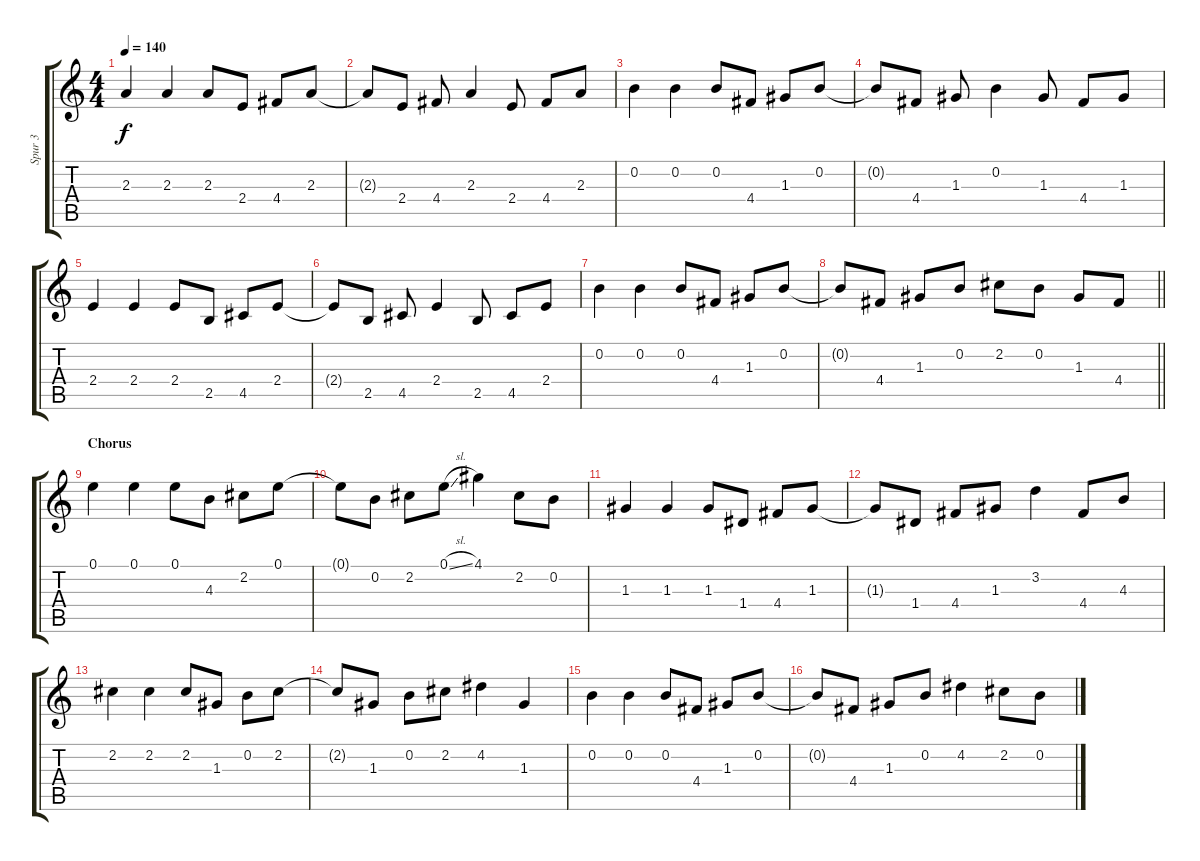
\track ("Spur 3" "Spur 3") {instrument overdrivenguitar}
\staff {score tabs}
\tuning (E4 B3 G3 D3 A2 E2) {hide}
\ts (4 4)
\tempo 140
\clef g2
\ks c
2.3.4{dy f} 2.3.4 2.3.8 2.4.8 4.4.8 2.3.8 |
2.3{t}.8 2.4.8 4.4.8 2.3.4 2.4.8 4.4.8 2.3.8 |
0.2.4 0.2.4 0.2.8 4.4.8 1.3.8 0.2.8 |
0.2{t}.8 4.4.8 1.3.8 0.2.4 1.3.8 4.4.8 1.3.8 |
2.4.4 2.4.4 2.4.8 2.5.8 4.5.8 2.4.8 |
2.4{t}.8 2.5.8 4.5.8 2.4.4 2.5.8 4.5.8 2.4.8 |
0.2.4 0.2.4 0.2.8 4.4.8 1.3.8 0.2.8 |
\barLineRight lightlight
0.2{t}.8 4.4.8 1.3.8 0.2.8 2.2.8 0.2.8 1.3.8 4.4.8 |
\section ("" "Chorus")
0.1.4 0.1.4 0.1.8 4.3.8 2.2.8 0.1.8 |
0.1{t}.8 0.2.8 2.2.8 0.1{sl}.8 4.1.4 2.2.8 0.2.8 |
1.3.4 1.3.4 1.3.8 1.4.8 4.4.8 1.3.8 |
1.3{t}.8 1.4.8 4.4.8 1.3.8 3.2.4 4.4.8 4.3.8 |
2.2.4 2.2.4 2.2.8 1.3.8 0.2.8 2.2.8 |
2.2{t}.8 1.3.8 0.2.8 2.2.8 4.2.4 1.3.4 |
0.2.4 0.2.4 0.2.8 4.4.8 1.3.8 0.2.8 |
0.2{t}.8 4.4.8 1.3.8 0.2.8 4.2.4 2.2.8 0.2.8
